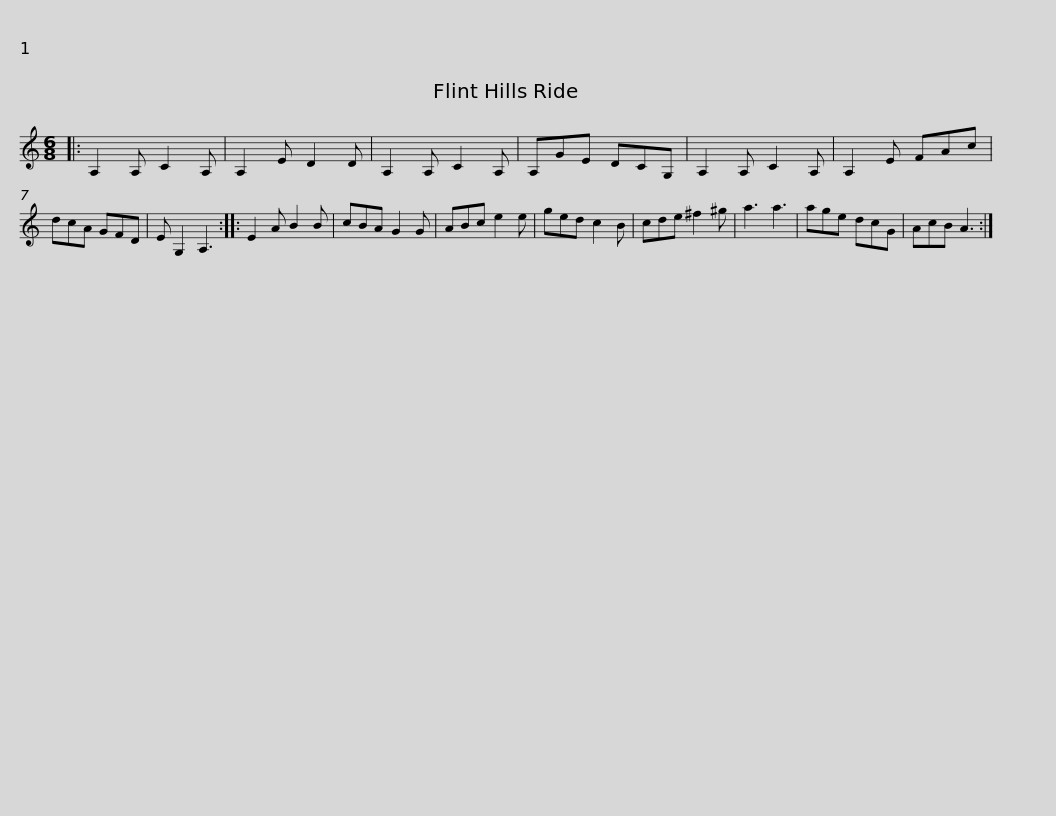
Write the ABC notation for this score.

X:1
L:1/8
M:6/8
I:linebreak $
K:C
V:1 treble
V:1
|: A,2 A, C2 A, | A,2 E D2 D | A,2 A, C2 A, | A,GE DCG, | A,2 A, C2 A, | %5
 A,2 E FAc | dcA GFD |$ E G,2 A,3 :: E2 A B2 B | cBA G2 G | %10
 ABc e2 e | ged c2 B | cde ^f2 ^g | a3 a3 | age dcG |$ %15
 AcB A3 :| %16
